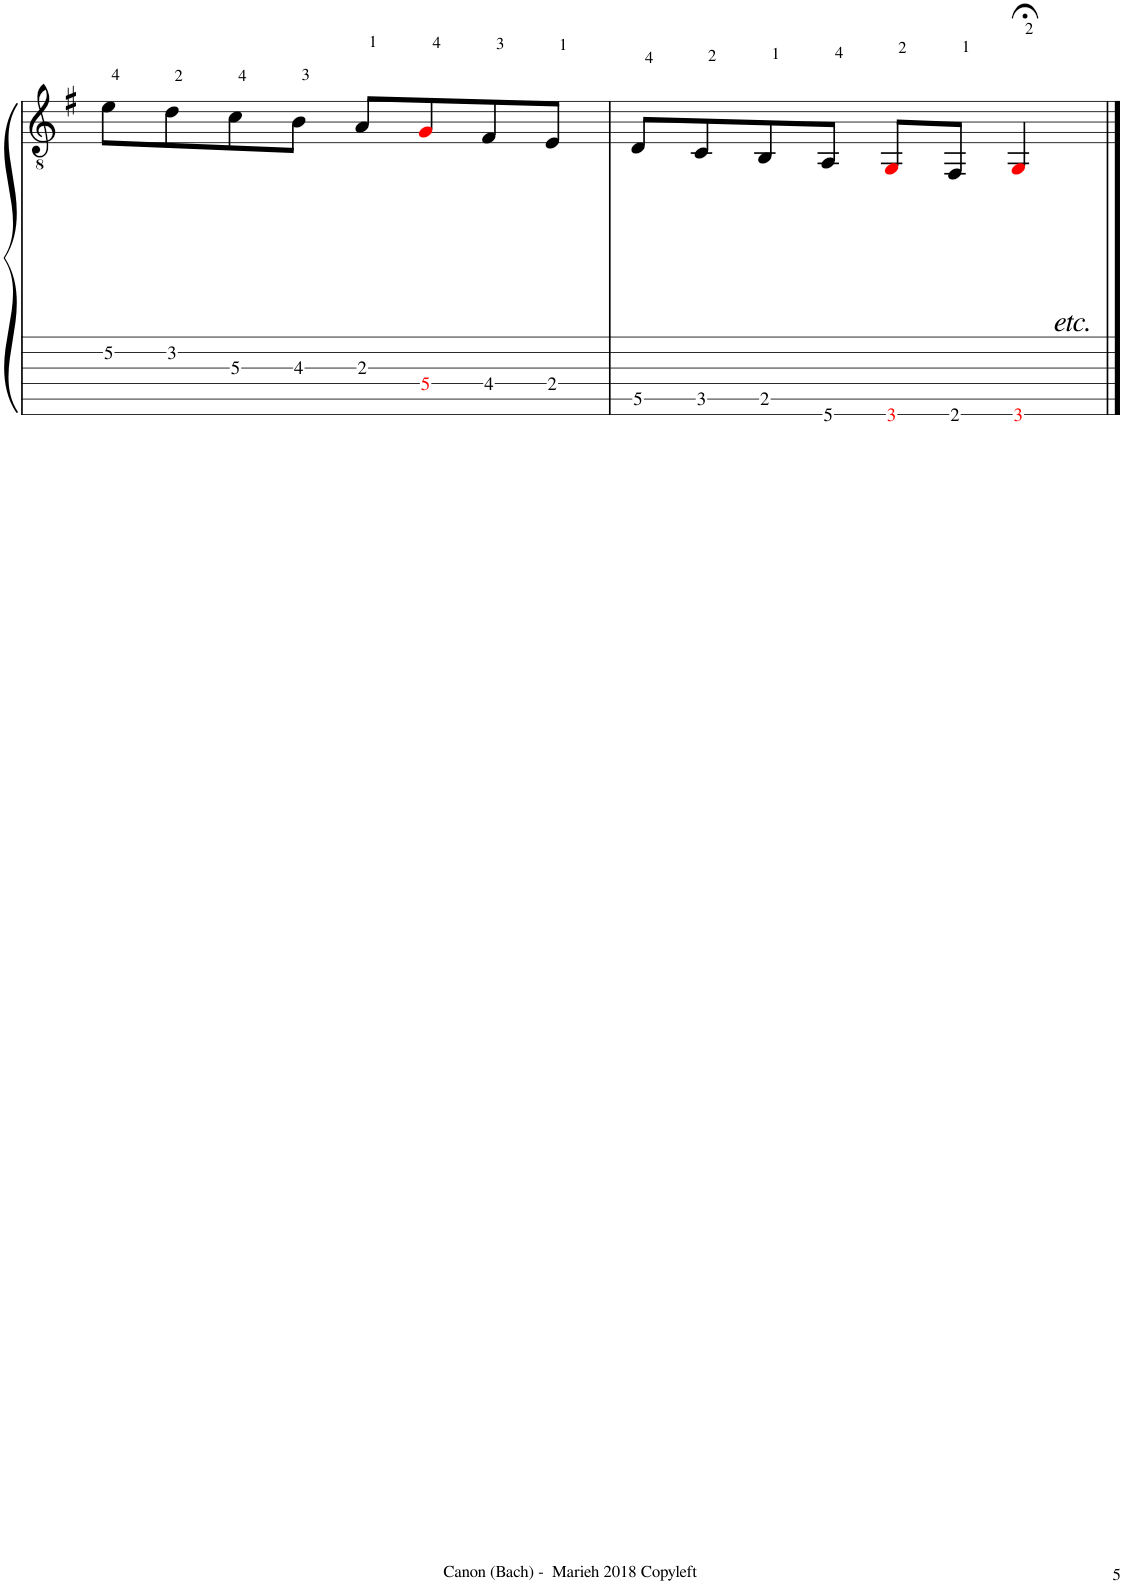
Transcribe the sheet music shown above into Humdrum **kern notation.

**kern	**kern
*part2	*part1
*staff2	*staff1
*I"Guitare classique [Tablature]	*I"Guitare classique
!!LO:PB:g=z
*	*clefGv2
*k[f#]	*k[f#]
*M4/4	*M4/4
*met(c)	*met(c)
=29	=29
8eL	8e\L
8dJ	8d\
8cL	8c\
8BJ	8B\J
8AL	8A/L
8GiJ	8Gi/
8F#L	8F#/
8EJ	8E/J
=30	=30
8DL	8D/L
8CJ	8C/
8BBL	8BB/
8AAJ	8AA/J
8GGiL	8GGi/L
8FF#J	8FF#/J
!	!LO:TX:b:i:t=etc.
4GGi	4GG;<i/
==	==
*-	*-
